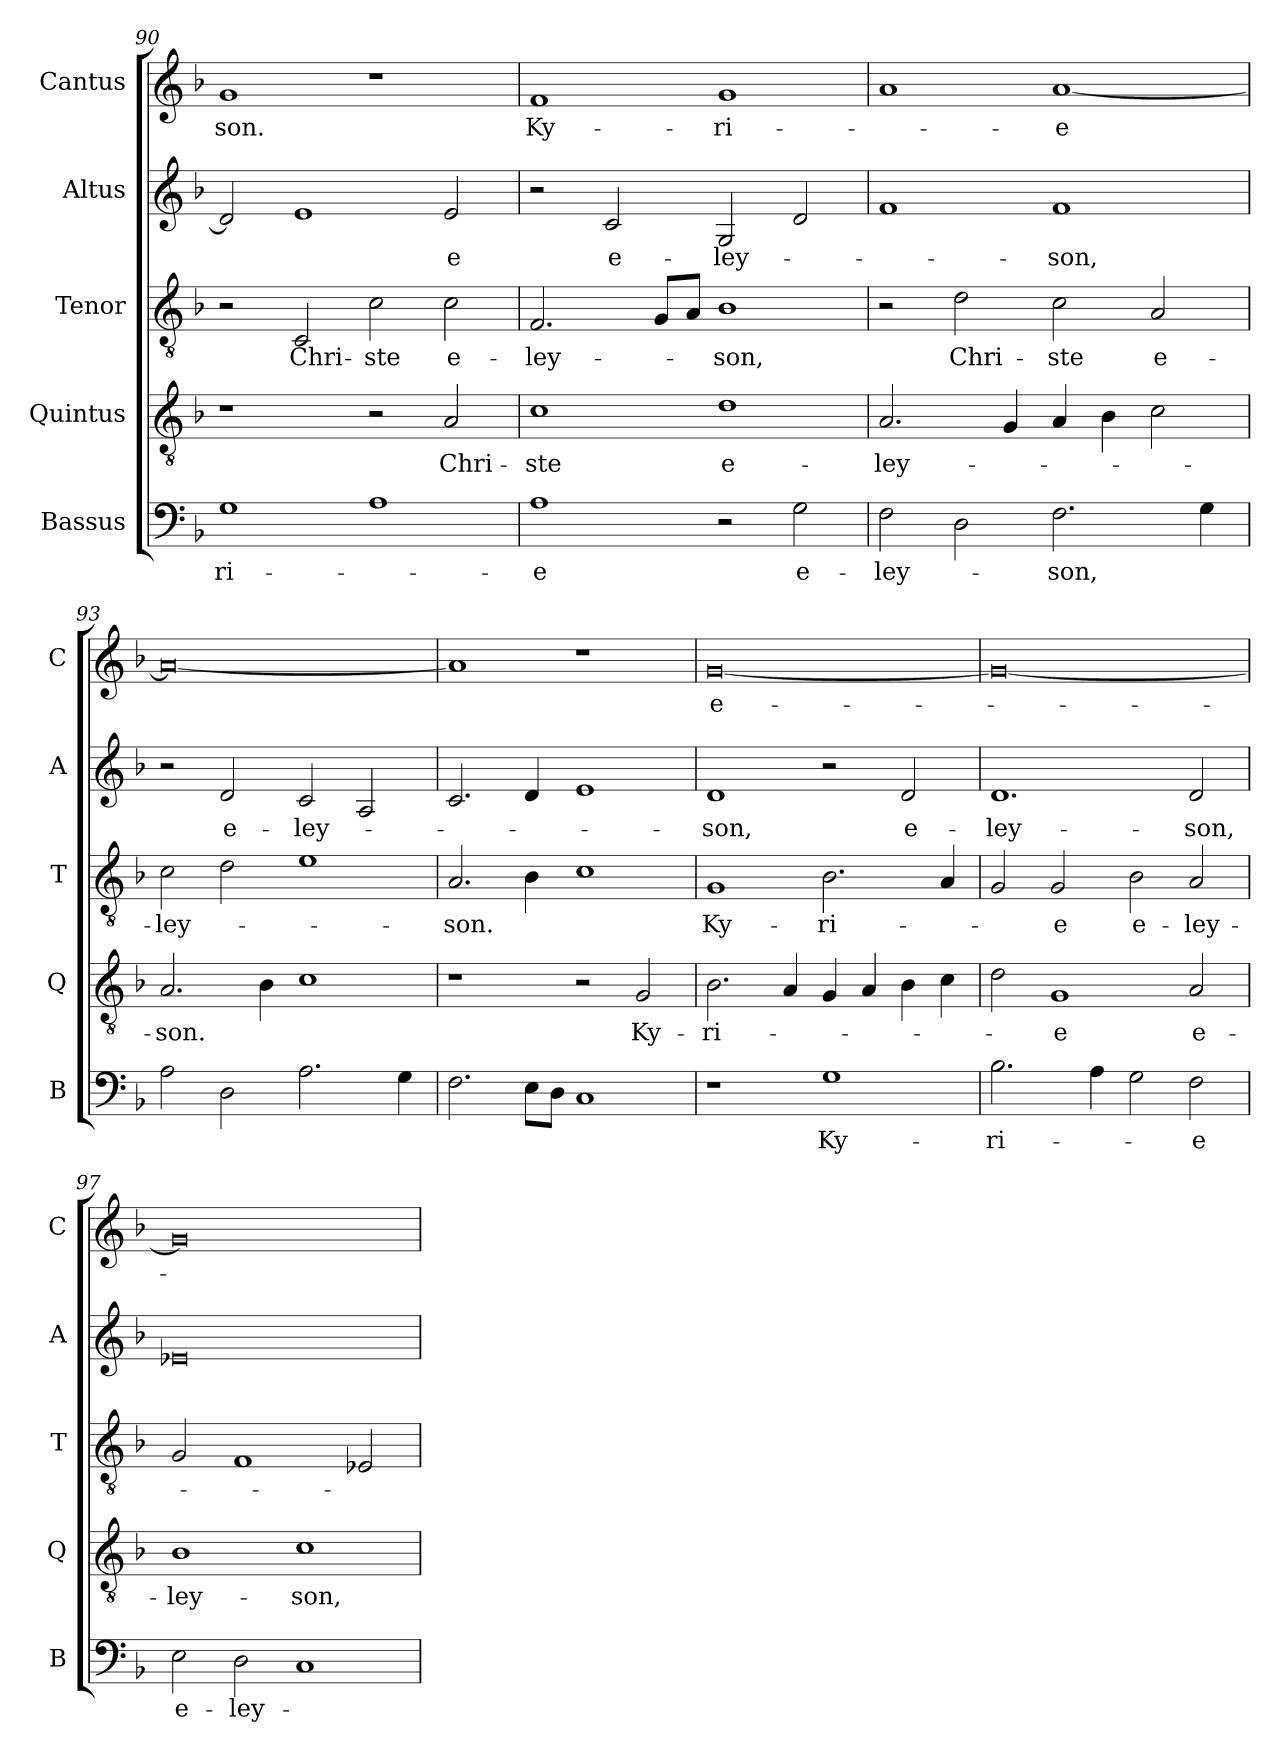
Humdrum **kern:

**kern	**text	**kern	**text	**kern	**text	**kern	**text	**kern	**text
*part5	*part5	*part4	*part4	*part3	*part3	*part2	*part2	*part1	*part1
*staff5	*staff5	*staff4	*staff4	*staff3	*staff3	*staff2	*staff2	*staff1	*staff1
*I"Bassus	*	*I"Quintus	*	*I"Tenor	*	*I"Altus	*	*I"Cantus	*
*I'B	*	*I'Q	*	*I'T	*	*I'A	*	*I'C	*
*clefF4	*	*clefGv2	*	*clefGv2	*	*clefG2	*	*clefG2	*
*k[b-]	*	*k[b-]	*	*k[b-]	*	*k[b-]	*	*k[b-]	*
*F:	*	*F:	*	*F:	*	*F:	*	*F:	*
=90	=90	=90	=90	=90	=90	=90	=90	=90	=90
!	!LO:LY:b	!	!	!	!	!	!	!	!LO:LY:b
1G	-ri-	1r	.	2r	.	2d/]	.	1g	-son.
!	!	!	!	!	!LO:LY:b	!	!	!	!
.	.	.	.	2C/	Chri-	1e	.	.	.
!	!	!	!	!	!LO:LY:b	!	!	!	!
1A	.	2r	.	2c\	-ste	.	.	1r	.
!	!	!	!LO:LY:b	!	!LO:LY:b	!	!LO:LY:b	!	!
.	.	2A/	Chri-	2c\	e-	2e/	-e	.	.
=91	=91	=91	=91	=91	=91	=91	=91	=91	=91
!	!LO:LY:b	!	!LO:LY:b	!	!LO:LY:b	!	!	!	!LO:LY:b
1A	-e	1c	-ste	2.F/	-ley-	2r	.	1f	Ky-
!	!	!	!	!	!	!	!LO:LY:b	!	!
.	.	.	.	.	.	2c/	e-	.	.
.	.	.	.	8G/L	.	.	.	.	.
.	.	.	.	8A/J	.	.	.	.	.
!	!	!	!LO:LY:b	!	!LO:LY:b	!	!LO:LY:b	!	!LO:LY:b
2r	.	1d	e-	1B-	-son,	2G/	-ley-	1g	-ri-
!	!LO:LY:b	!	!	!	!	!	!	!	!
2G\	e-	.	.	.	.	2d/	.	.	.
=92	=92	=92	=92	=92	=92	=92	=92	=92	=92
!	!LO:LY:b	!	!LO:LY:b	!	!	!	!	!	!
2F\	-ley-	2.A/	-ley-	2r	.	1f	.	1a	.
!	!	!	!	!	!LO:LY:b	!	!	!	!
2D\	.	.	.	2d\	Chri-	.	.	.	.
.	.	4G/	.	.	.	.	.	.	.
!	!LO:LY:b	!	!	!	!LO:LY:b	!	!LO:LY:b	!	!LO:LY:b
2.F\	-son,	4A/	.	2c\	-ste	1f	-son,	[1a	-e
.	.	4B-\	.	.	.	.	.	.	.
!	!	!	!	!	!LO:LY:b	!	!	!	!
.	.	2c\	.	2A/	e-	.	.	.	.
4G\	.	.	.	.	.	.	.	.	.
!!LO:LB:g=z
=93	=93	=93	=93	=93	=93	=93	=93	=93	=93
!	!	!	!LO:LY:b	!	!LO:LY:b	!	!	!	!
2A\	.	2.A/	-son.	2c\	-ley-	2r	.	0a_	.
!	!	!	!	!	!	!	!LO:LY:b	!	!
2D\	.	.	.	2d\	.	2d/	e-	.	.
.	.	4B-\	.	.	.	.	.	.	.
!	!	!	!	!	!	!	!LO:LY:b	!	!
2.A\	.	1c	.	1e	.	2c/	-ley-	.	.
.	.	.	.	.	.	2A/	.	.	.
4G\	.	.	.	.	.	.	.	.	.
=94	=94	=94	=94	=94	=94	=94	=94	=94	=94
!	!	!	!	!	!LO:LY:b	!	!	!	!
2.F\	.	1r	.	2.A/	-son.	2.c/	.	1a]	.
8E\L	.	.	.	4B-\	.	4d/	.	.	.
8D\J	.	.	.	.	.	.	.	.	.
1C	.	2r	.	1c	.	1e	.	1r	.
!	!	!	!LO:LY:b	!	!	!	!	!	!
.	.	2G/	Ky-	.	.	.	.	.	.
=95	=95	=95	=95	=95	=95	=95	=95	=95	=95
!	!	!	!LO:LY:b	!	!LO:LY:b	!	!LO:LY:b	!	!LO:LY:b
1r	.	2.B-\	-ri-	1G	Ky-	1d	-son,	[0g	e-
.	.	4A/	.	.	.	.	.	.	.
!	!LO:LY:b	!	!	!	!LO:LY:b	!	!	!	!
1G	Ky-	4G/	.	2.B-\	-ri-	2r	.	.	.
.	.	4A/	.	.	.	.	.	.	.
!	!	!	!	!	!	!	!LO:LY:b	!	!
.	.	4B-\	.	.	.	2d/	e-	.	.
.	.	4c\	.	4A/	.	.	.	.	.
=96	=96	=96	=96	=96	=96	=96	=96	=96	=96
!	!LO:LY:b	!	!	!	!	!	!LO:LY:b	!	!
2.B-\	-ri-	2d\	.	2G/	.	1.d	-ley-	0g_	.
!	!	!	!LO:LY:b	!	!LO:LY:b	!	!	!	!
.	.	1G	-e	2G/	-e	.	.	.	.
4A\	.	.	.	.	.	.	.	.	.
!	!	!	!	!	!LO:LY:b	!	!	!	!
2G\	.	.	.	2B-\	e-	.	.	.	.
!	!LO:LY:b	!	!LO:LY:b	!	!LO:LY:b	!	!LO:LY:b	!	!
2F\	-e	2A/	e-	2A/	-ley-	2d/	-son,	.	.
=97	=97	=97	=97	=97	=97	=97	=97	=97	=97
!	!LO:LY:b	!	!LO:LY:b	!	!	!	!	!	!
2E\	e-	1B-	-ley-	2G/	.	0e-X	.	0g]	.
!	!LO:LY:b	!	!	!	!	!	!	!	!
2D\	-ley-	.	.	1F	.	.	.	.	.
!	!	!	!LO:LY:b	!	!	!	!	!	!
1C	.	1c	-son,	.	.	.	.	.	.
.	.	.	.	2E-X/	.	.	.	.	.
=	=	=	=	=	=	=	=	=	=
*-	*-	*-	*-	*-	*-	*-	*-	*-	*-
